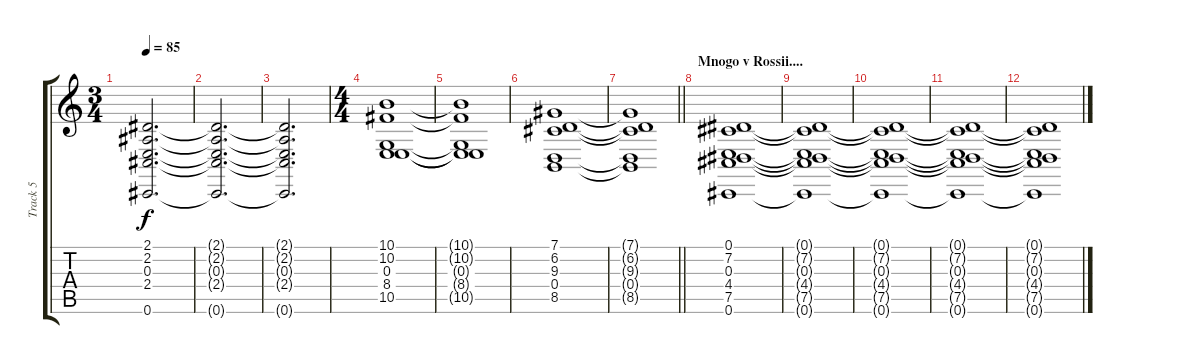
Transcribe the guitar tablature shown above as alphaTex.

\track ("Track 5" "Track 5") {instrument pad3polysynth}
\staff {score tabs}
\tuning (Db4 Ab3 E3 B2 Gb2 Db2) {hide}
\ts (3 4)
\tempo 85
\clef g2
\ks c
(2.1{t} 2.2{t} 0.3{t} 2.4{t} 0.6{t}).2{d dy f} |
(2.1{t} 2.2{t} 0.3{t} 2.4{t} 0.6{t}).2{d} |
(2.1{t} 2.2{t} 0.3{t} 2.4{t} 0.6{t}).2{d} |
\ts (4 4)
(10.1 10.2 0.3 8.4 10.5).1 |
(10.1{t} 10.2{t} 0.3{t} 8.4{t} 10.5{t}).1 |
(7.1 6.2 9.3 0.4 8.5).1 |
\barLineRight lightlight
(7.1{t} 6.2{t} 9.3{t} 0.4{t} 8.5{t}).1 |
\section ("" "Mnogo v Rossii....")
(0.1 7.2 0.3 4.4 7.5 0.6).1 |
(0.1{t} 7.2{t} 0.3{t} 4.4{t} 7.5{t} 0.6{t}).1 |
(0.1{t} 7.2{t} 0.3{t} 4.4{t} 7.5{t} 0.6{t}).1 |
(0.1{t} 7.2{t} 0.3{t} 4.4{t} 7.5{t} 0.6{t}).1 |
(0.1{t} 7.2{t} 0.3{t} 4.4{t} 7.5{t} 0.6{t}).1
